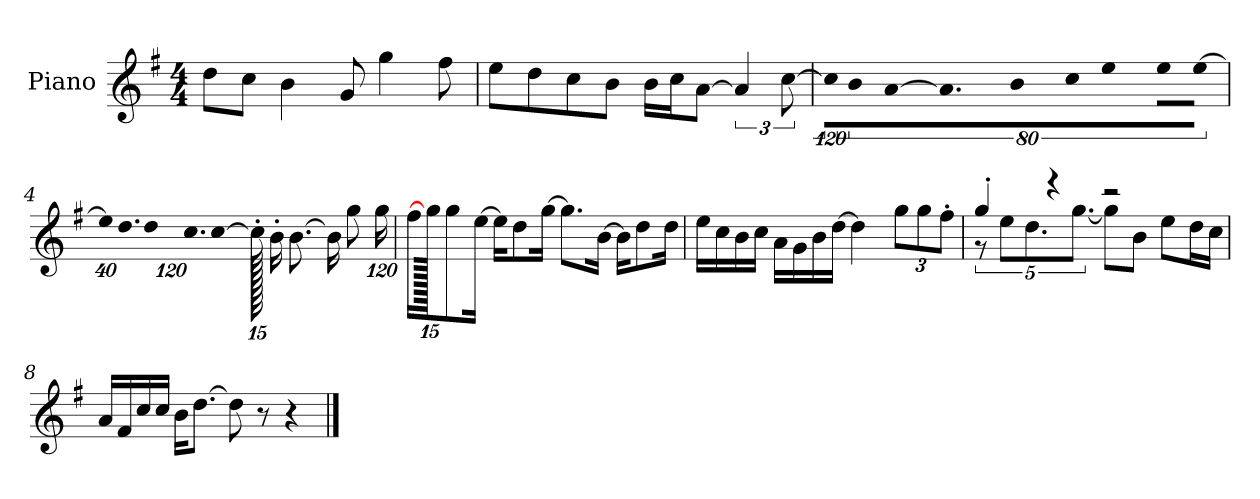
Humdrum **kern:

**kern
*part1
*staff1
*I"Piano
*I'P-no
*clefG2
*k[f#]
*M4/4
*MM90
=1
8dd\L
8cc\J
4b\
8g/
4gg\
8ff#\
=2
8ee\L
8dd\
8cc\
8b\J
16b\LL
16cc\J
[8a\J
6a/]
[12cc\
=3
!LO:N:vis=16
1920%107cc\KL]
!LO:N:vis=8
640%71b\
!LO:N:vis=16
[1920%107a\K
9.a\]
!LO:N:vis=16
1920%107b\K
!LO:N:vis=8
640%71cc\J
!LO:N:vis=4
1920%427ee\
!LO:N:vis=8
640%71ee\L
!LO:N:vis=8
[640%71ee\J
=4
*Xbrackettup
!LO:N:vis=32
640%23ee\KLL]
!LO:N:vis=16.
960%103dd\J
!LO:N:vis=8
960%137dd\
!LO:N:vis=16.
960%103cc\L
[384%41cc\J
1920cc'\]
16b'\KL
[8.b\J
16b\KL]
8gg\
[1920%119gg\Jk
!!LO:LB:g=z
=5
16ff#\KL
1920gg\]
8gg\
[16ee\Jk
16ee\KL]
8dd\
[16gg\Jk
8.gg\L]
[16b\Jk
16b\KL]
8dd\
16dd\Jk
=6
16ee\LL
16cc\
16b\
16cc\JJ
16a\LL
16g\
16b\
[16dd\JJ
4dd\]
12gg\L
12gg\
12ff#'\J
=7
*^
*	*brackettup
4gg'/	10r
.	10ee\L
.	10.dd\
4r	.
.	[10.gg\J
2r	8gg\L]
.	8b\J
.	8ee\L
.	16dd\L
.	16cc\JJ
*v	*v
=8
16a/LL
16f#/
16cc/
16cc/JJ
16b\KL
[8.dd\J
8dd\]
8r
4r
==
*-
